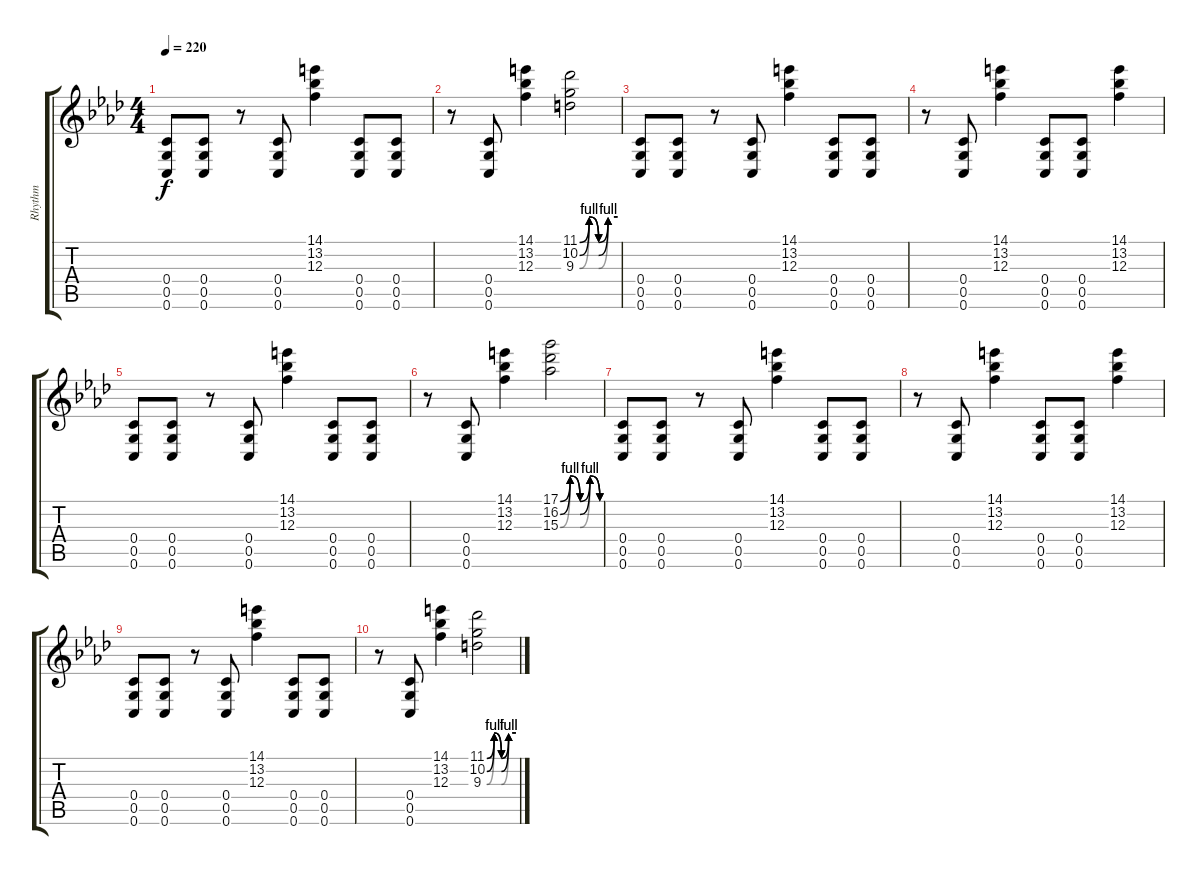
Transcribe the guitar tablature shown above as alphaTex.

\track ("Rhythm" "Rhythm") {instrument distortionguitar}
\staff {score tabs}
\tuning (D4 A3 F3 C3 G2 C2) {hide}
\ts (4 4)
\tempo 220
\clef g2
\ks fminor
(0.4 0.5 0.6).8{dy f} (0.4 0.5 0.6).8 r.8 (0.4 0.5 0.6).8 (14.1 13.2 12.3).4 (0.4 0.5 0.6).8 (0.4 0.5 0.6).8 |
r.8 (0.4 0.5 0.6).8 (14.1 13.2 12.3).4 (11.1{be (custom 0 0 15 4 30 0 45 4 60 4)} 10.2{be (custom 0 0 15 4 30 0 45 4 60 4)} 9.3{be (custom 0 0 15 4 30 0 45 4 60 4)}).2 |
(0.4 0.5 0.6).8 (0.4 0.5 0.6).8 r.8 (0.4 0.5 0.6).8 (14.1 13.2 12.3).4 (0.4 0.5 0.6).8 (0.4 0.5 0.6).8 |
r.8 (0.4 0.5 0.6).8 (14.1 13.2 12.3).4 (0.4 0.5 0.6).8 (0.4 0.5 0.6).8 (14.1 13.2 12.3).4 |
(0.4 0.5 0.6).8 (0.4 0.5 0.6).8 r.8 (0.4 0.5 0.6).8 (14.1 13.2 12.3).4 (0.4 0.5 0.6).8 (0.4 0.5 0.6).8 |
r.8 (0.4 0.5 0.6).8 (14.1 13.2 12.3).4 (17.1{be (custom 0 0 15 4 30 0 45 4 60 0)} 16.2{be (custom 0 0 15 4 30 0 45 4 60 0)} 15.3{be (custom 0 0 15 4 30 0 45 4 60 0)}).2 |
(0.4 0.5 0.6).8 (0.4 0.5 0.6).8 r.8 (0.4 0.5 0.6).8 (14.1 13.2 12.3).4 (0.4 0.5 0.6).8 (0.4 0.5 0.6).8 |
r.8 (0.4 0.5 0.6).8 (14.1 13.2 12.3).4 (0.4 0.5 0.6).8 (0.4 0.5 0.6).8 (14.1 13.2 12.3).4 |
(0.4 0.5 0.6).8 (0.4 0.5 0.6).8 r.8 (0.4 0.5 0.6).8 (14.1 13.2 12.3).4 (0.4 0.5 0.6).8 (0.4 0.5 0.6).8 |
r.8 (0.4 0.5 0.6).8 (14.1 13.2 12.3).4 (11.1{be (custom 0 0 15 4 30 0 45 4 60 4)} 10.2{be (custom 0 0 15 4 30 0 45 4 60 4)} 9.3{be (custom 0 0 15 4 30 0 45 4 60 4)}).2
